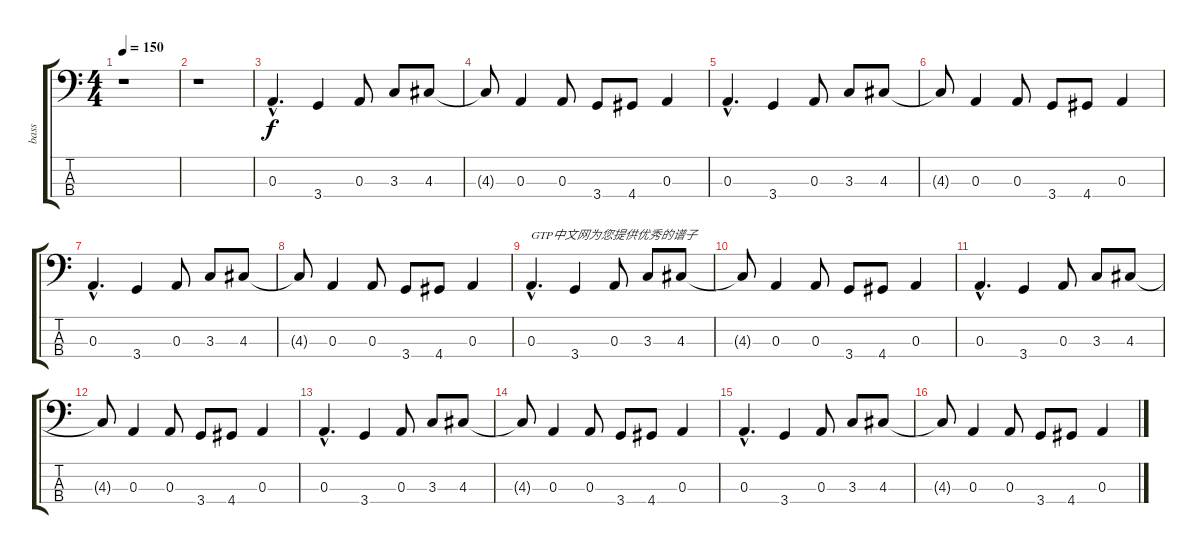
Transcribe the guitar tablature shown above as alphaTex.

\track ("bass" "bass") {instrument fretlessbass}
\staff {score tabs}
\tuning (G2 D2 A1 E1) {hide}
\ts (4 4)
\tempo 150
\clef f4
\ks c
r.1{dy f instrument fretlessbass} |
r.1 |
0.3{hac}.4{d} 3.4.4 0.3.8 3.3.8 4.3.8 |
4.3{t}.8 0.3.4 0.3.8 3.4.8 4.4.8 0.3.4 |
0.3{hac}.4{d} 3.4.4 0.3.8 3.3.8 4.3.8 |
4.3{t}.8 0.3.4 0.3.8 3.4.8 4.4.8 0.3.4 |
0.3{hac}.4{d} 3.4.4 0.3.8 3.3.8 4.3.8 |
4.3{t}.8 0.3.4 0.3.8 3.4.8 4.4.8 0.3.4 |
0.3{hac}.4{d txt "GTP中文网为您提供优秀的谱子"} 3.4.4 0.3.8 3.3.8 4.3.8 |
4.3{t}.8 0.3.4 0.3.8 3.4.8 4.4.8 0.3.4 |
0.3{hac}.4{d} 3.4.4 0.3.8 3.3.8 4.3.8 |
4.3{t}.8 0.3.4 0.3.8 3.4.8 4.4.8 0.3.4 |
0.3{hac}.4{d} 3.4.4 0.3.8 3.3.8 4.3.8 |
4.3{t}.8 0.3.4 0.3.8 3.4.8 4.4.8 0.3.4 |
0.3{hac}.4{d} 3.4.4 0.3.8 3.3.8 4.3.8 |
4.3{t}.8 0.3.4 0.3.8 3.4.8 4.4.8 0.3.4
